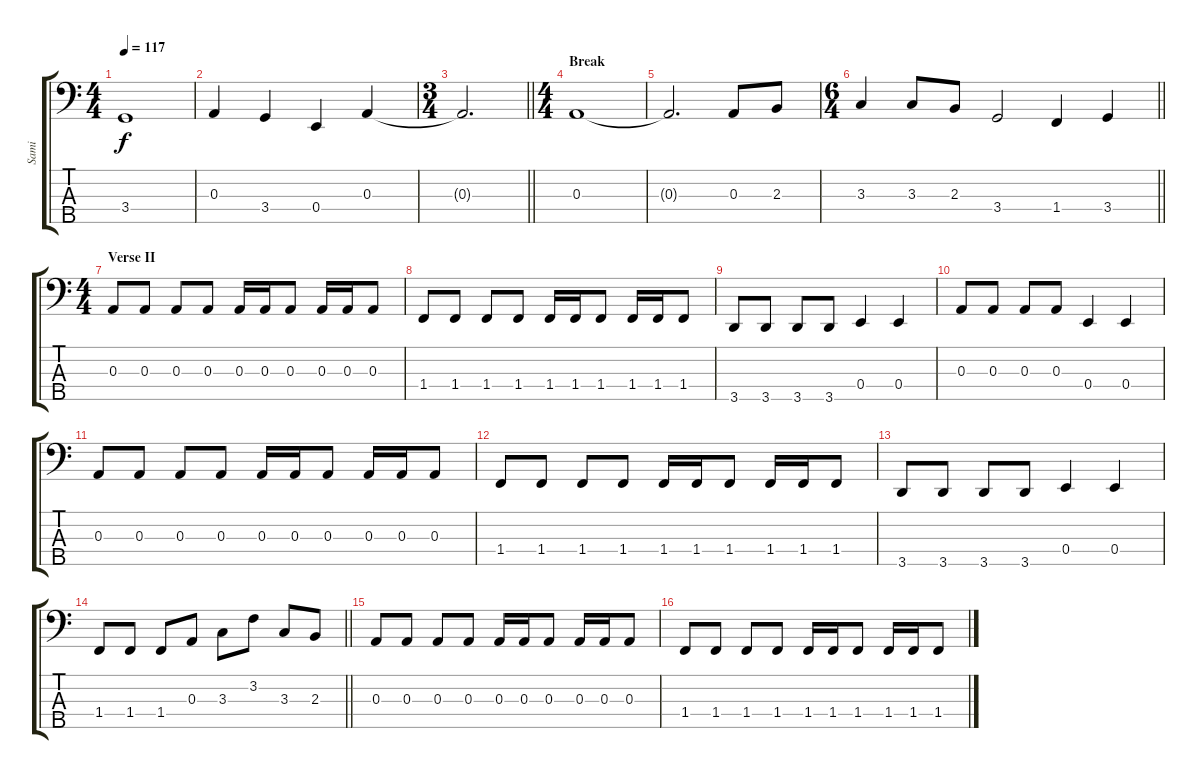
\track ("Sami" "Sami") {instrument electricbassfinger}
\staff {score tabs}
\tuning (G2 D2 A1 E1 B0) {hide}
\ts (4 4)
\tempo 117
\clef f4
\ks c
3.4.1{dy f} |
0.3.4 3.4.4 0.4.4 0.3.4 |
\ts (3 4)
\barLineRight lightlight
0.3{t}.2{d} |
\ts (4 4)
\section ("" "Break")
0.3.1 |
0.3{t}.2{d} 0.3.8 2.3.8 |
\ts (6 4)
\barLineRight lightlight
3.3.4 3.3.8 2.3.8 3.4.2 1.4.4 3.4.4 |
\ts (4 4)
\section ("" "Verse II")
0.3.8 0.3.8 0.3.8 0.3.8 0.3.16 0.3.16 0.3.8 0.3.16 0.3.16 0.3.8 |
1.4.8 1.4.8 1.4.8 1.4.8 1.4.16 1.4.16 1.4.8 1.4.16 1.4.16 1.4.8 |
3.5.8 3.5.8 3.5.8 3.5.8 0.4.4 0.4.4 |
0.3.8 0.3.8 0.3.8 0.3.8 0.4.4 0.4.4 |
0.3.8 0.3.8 0.3.8 0.3.8 0.3.16 0.3.16 0.3.8 0.3.16 0.3.16 0.3.8 |
1.4.8 1.4.8 1.4.8 1.4.8 1.4.16 1.4.16 1.4.8 1.4.16 1.4.16 1.4.8 |
3.5.8 3.5.8 3.5.8 3.5.8 0.4.4 0.4.4 |
\barLineRight lightlight
1.4.8 1.4.8 1.4.8 0.3.8 3.3.8 3.2.8 3.3.8 2.3.8 |
\section ("" "")
0.3.8 0.3.8 0.3.8 0.3.8 0.3.16 0.3.16 0.3.8 0.3.16 0.3.16 0.3.8 |
1.4.8 1.4.8 1.4.8 1.4.8 1.4.16 1.4.16 1.4.8 1.4.16 1.4.16 1.4.8
